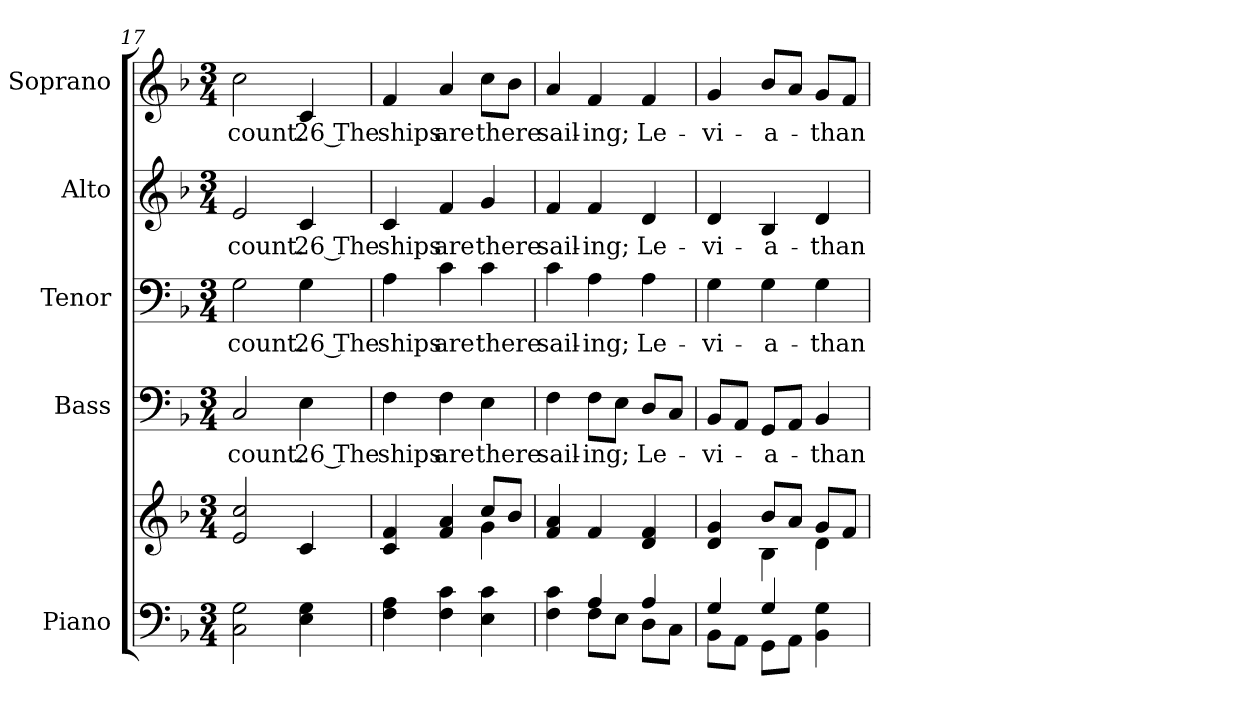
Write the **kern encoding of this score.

**kern	**kern	**kern	**text	**kern	**text	**kern	**text	**kern	**text
*part5	*part5	*part4	*part4	*part3	*part3	*part2	*part2	*part1	*part1
*staff6	*staff5	*staff4	*staff4	*staff3	*staff3	*staff2	*staff2	*staff1	*staff1
*I"Piano	*	*I"Bass	*	*I"Tenor	*	*I"Alto	*	*I"Soprano	*
*I'Pno.	*	*I'B.	*	*I'T.	*	*I'A.	*	*I'S.	*
*clefF4	*clefG2	*clefF4	*	*clefF4	*	*clefG2	*	*clefG2	*
*k[b-]	*k[b-]	*k[b-]	*	*k[b-]	*	*k[b-]	*	*k[b-]	*
*F:	*F:	*F:	*	*F:	*	*F:	*	*F:	*
*M3/4	*M3/4	*M3/4	*	*M3/4	*	*M3/4	*	*M3/4	*
=17	=17	=17	=17	=17	=17	=17	=17	=17	=17
!	!	!	!LO:LY:b:color=#000000	!	!	!	!	!	!
!	!	!	!	!	!LO:LY:b:color=#000000	!	!	!	!
!	!	!	!	!	!	!	!LO:LY:b:color=#000000	!	!
!	!	!	!	!	!	!	!	!	!LO:LY:b:color=#000000
2Ci\ 2Gi	2ei/ 2cci	2Ci/	count.	2Gi\	count.	2ei/	count.	2cci\	count.
!	!	!	!LO:LY:b:color=#000000	!	!	!	!	!	!
!	!	!	!	!	!LO:LY:b:color=#000000	!	!	!	!
!	!	!	!	!	!	!	!LO:LY:b:color=#000000	!	!
!	!	!	!	!	!	!	!	!	!LO:LY:b:color=#000000
4Ei\ 4Gi	4ci/	4Ei\	26 The	4Gi\	26 The	4ci/	26 The	4ci/	26 The
!!LO:PB:g=z
=18	=18	=18	=18	=18	=18	=18	=18	=18	=18
*	*^	*	*	*	*	*	*	*	*
!	!	!	!	!LO:LY:b:color=#000000	!	!	!	!	!	!
!	!	!	!	!	!	!LO:LY:b:color=#000000	!	!	!	!
!	!	!	!	!	!	!	!	!LO:LY:b:color=#000000	!	!
!	!	!	!	!	!	!	!	!	!	!LO:LY:b:color=#000000
4Fi\ 4Ai	4ci/ 4fi	2ryy	4Fi\	ships	4Ai\	ships	4ci/	ships	4fi/	ships
!	!	!	!	!LO:LY:b:color=#000000	!	!	!	!	!	!
!	!	!	!	!	!	!LO:LY:b:color=#000000	!	!	!	!
!	!	!	!	!	!	!	!	!LO:LY:b:color=#000000	!	!
!	!	!	!	!	!	!	!	!	!	!LO:LY:b:color=#000000
4Fi\ 4ci	4fi/ 4ai	.	4Fi\	are	4ci\	are	4fi/	are	4ai/	are
!	!	!	!	!LO:LY:b:color=#000000	!	!	!	!	!	!
!	!	!	!	!	!	!LO:LY:b:color=#000000	!	!	!	!
!	!	!	!	!	!	!	!	!LO:LY:b:color=#000000	!	!
!	!	!	!	!	!	!	!	!	!	!LO:LY:b:color=#000000
4Ei\ 4ci	8cci/L	4gi\	4Ei\	there	4ci\	there	4gi/	there	8cci\L	there
.	8b-i/J	.	.	.	.	.	.	.	8b-i\J	.
*	*v	*v	*	*	*	*	*	*	*	*
=19	=19	=19	=19	=19	=19	=19	=19	=19	=19
*^	*	*	*	*	*	*	*	*	*
!	!	!	!	!LO:LY:b:color=#000000	!	!	!	!	!	!
!	!	!	!	!	!	!LO:LY:b:color=#000000	!	!	!	!
!	!	!	!	!	!	!	!	!LO:LY:b:color=#000000	!	!
!	!	!	!	!	!	!	!	!	!	!LO:LY:b:color=#000000
4Fi\ 4ci	4ryy	4fi/ 4ai	4Fi\	sail-	4ci\	sail-	4fi/	sail-	4ai/	sail-
!	!	!	!	!LO:LY:b:color=#000000	!	!	!	!	!	!
!	!	!	!	!	!	!LO:LY:b:color=#000000	!	!	!	!
!	!	!	!	!	!	!	!	!LO:LY:b:color=#000000	!	!
!	!	!	!	!	!	!	!	!	!	!LO:LY:b:color=#000000
4Ai/	8Fi\L	4fi/	8Fi\L	-ing;	4Ai\	-ing;	4fi/	-ing;	4fi/	-ing;
.	8Ei\J	.	8Ei\J	.	.	.	.	.	.	.
!	!	!	!	!LO:LY:b:color=#000000	!	!	!	!	!	!
!	!	!	!	!	!	!LO:LY:b:color=#000000	!	!	!	!
!	!	!	!	!	!	!	!	!LO:LY:b:color=#000000	!	!
!	!	!	!	!	!	!	!	!	!	!LO:LY:b:color=#000000
4Ai/	8Di\L	4di/ 4fi	8Di/L	Le-	4Ai\	Le-	4di/	Le-	4fi/	Le-
.	8Ci\J	.	8Ci/J	.	.	.	.	.	.	.
=20	=20	=20	=20	=20	=20	=20	=20	=20	=20	=20
*	*	*^	*	*	*	*	*	*	*	*
!	!	!	!	!	!LO:LY:b:color=#000000	!	!	!	!	!	!
!	!	!	!	!	!	!	!LO:LY:b:color=#000000	!	!	!	!
!	!	!	!	!	!	!	!	!	!LO:LY:b:color=#000000	!	!
!	!	!	!	!	!	!	!	!	!	!	!LO:LY:b:color=#000000
4Gi/	8BB-i\L	4di/ 4gi	4ryy	8BB-i/L	-vi-	4Gi\	-vi-	4di/	-vi-	4gi/	-vi-
.	8AAi\J	.	.	8AAi/J	.	.	.	.	.	.	.
!	!	!	!	!	!LO:LY:b:color=#000000	!	!	!	!	!	!
!	!	!	!	!	!	!	!LO:LY:b:color=#000000	!	!	!	!
!	!	!	!	!	!	!	!	!	!LO:LY:b:color=#000000	!	!
!	!	!	!	!	!	!	!	!	!	!	!LO:LY:b:color=#000000
4Gi/	8GGi\L	8b-i/L	4B-i\	8GGi/L	-a-	4Gi\	-a-	4B-i/	-a-	8b-i/L	-a-
.	8AAi\J	8ai/J	.	8AAi/J	.	.	.	.	.	8ai/J	.
!	!	!	!	!	!LO:LY:b:color=#000000	!	!	!	!	!	!
!	!	!	!	!	!	!	!LO:LY:b:color=#000000	!	!	!	!
!	!	!	!	!	!	!	!	!	!LO:LY:b:color=#000000	!	!
!	!	!	!	!	!	!	!	!	!	!	!LO:LY:b:color=#000000
4BB-i\ 4Gi	4ryy	8gi/L	4di\	4BB-i/	-than	4Gi\	-than	4di/	-than	8gi/L	-than
.	.	8fi/J	.	.	.	.	.	.	.	8fi/J	.
*v	*v	*	*	*	*	*	*	*	*	*	*
*	*v	*v	*	*	*	*	*	*	*	*
=	=	=	=	=	=	=	=	=	=
*-	*-	*-	*-	*-	*-	*-	*-	*-	*-
